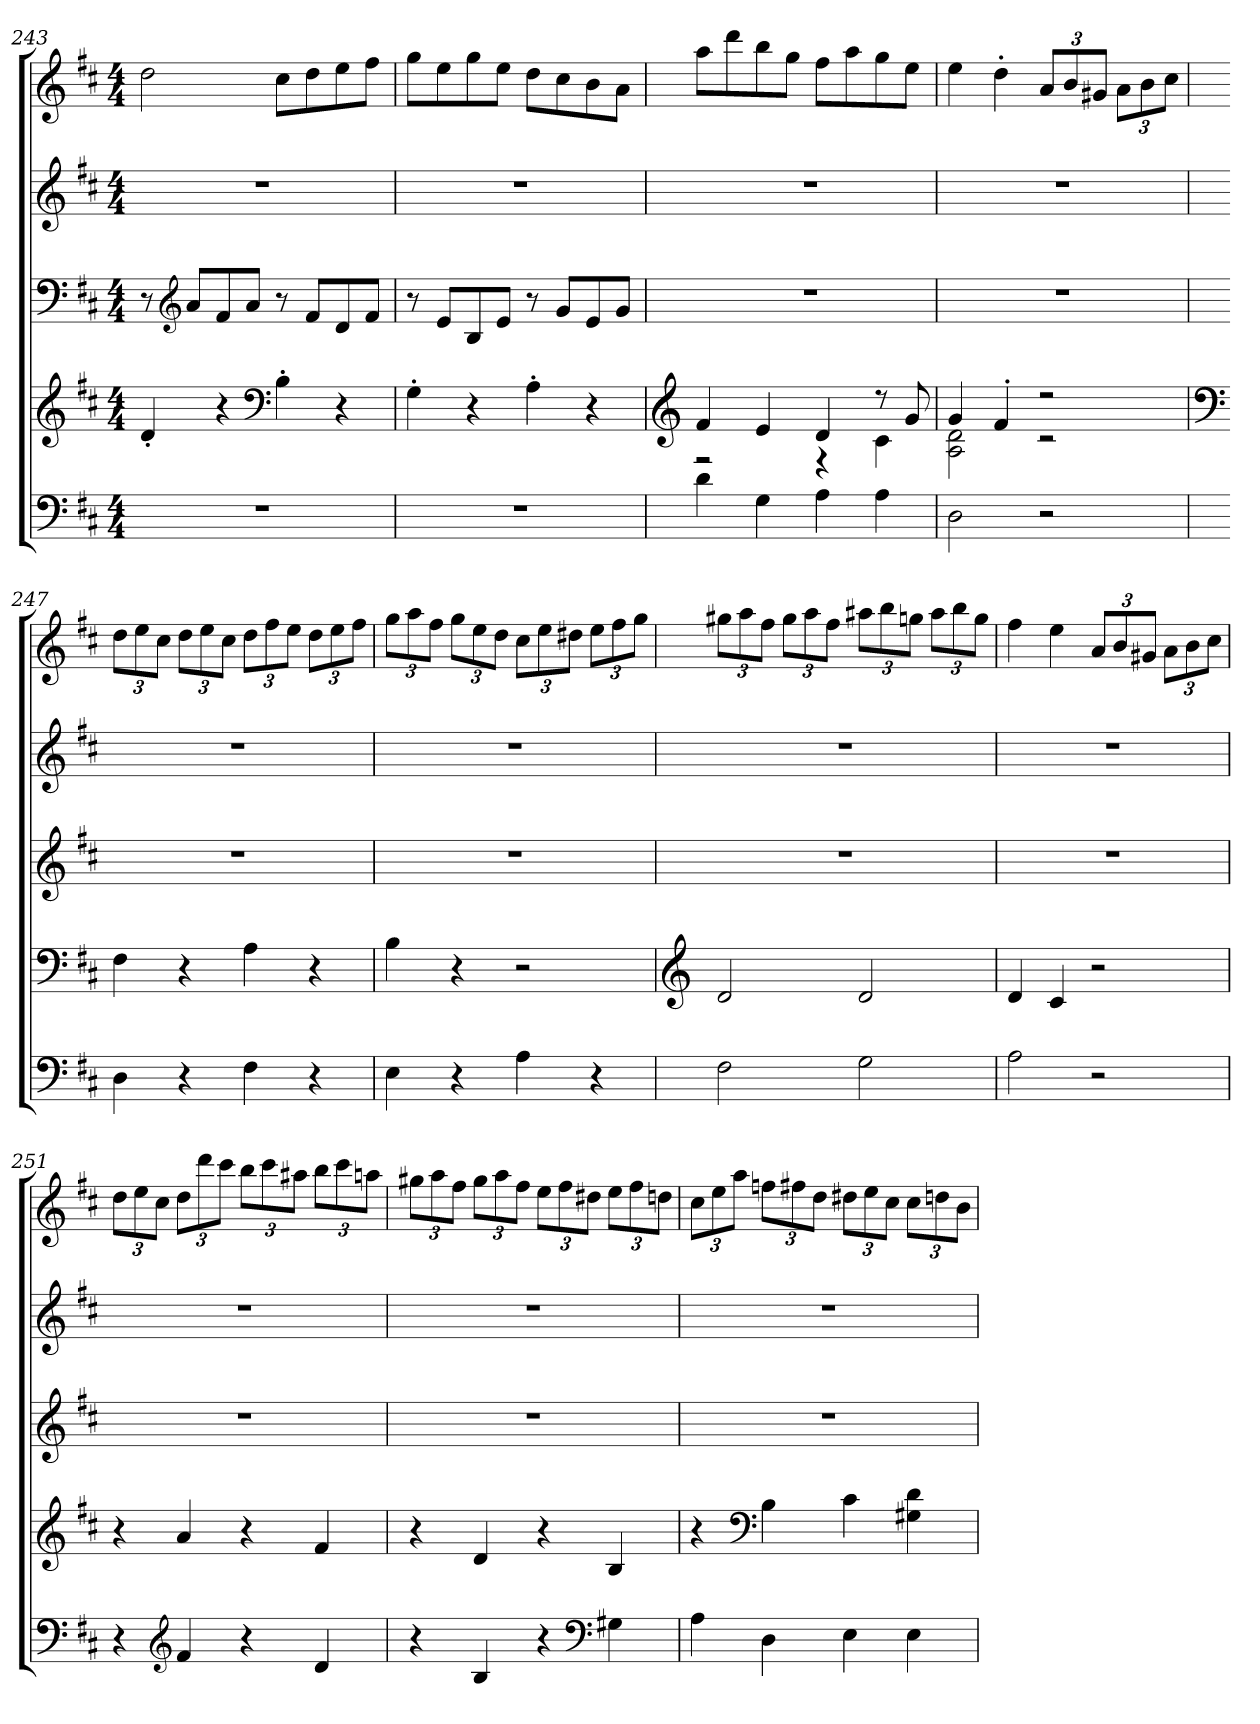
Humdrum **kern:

**kern	**kern	**kern	**kern	**kern
*part5	*part4	*part3	*part2	*part1
*staff5	*staff4	*staff3	*staff2	*staff1
*clefF4	*clefG2	*clefF4	*clefG2	*clefG2
*k[f#c#]	*k[f#c#]	*k[f#c#]	*k[f#c#]	*k[f#c#]
*M4/4	*M4/4	*M4/4	*M4/4	*M4/4
*MM87	*MM87	*MM87	*MM87	*MM87
=243	=243	=243	=243	=243
1r	4d'/	8r	1r	2dd\
*	*	*clefG2	*	*
.	.	8a/L	.	.
.	4r	8f#/	.	.
.	.	8a/J	.	.
*	*clefF4	*	*	*
.	4B'\	8r	.	8cc#\L
.	.	8f#/L	.	8dd\
.	4r	8d/	.	8ee\
.	.	8f#/J	.	8ff#\J
=244	=244	=244	=244	=244
*	*	*	*	*MM87
1r	4G'\	8r	1r	8gg\L
.	.	8e/L	.	8ee\
.	4r	8B/	.	8gg\
.	.	8e/J	.	8ee\J
.	4A'\	8r	.	8dd\L
.	.	8g/L	.	8cc#\
.	4r	8e/	.	8b\
.	.	8g/J	.	8a\J
!!LO:PB:g=z
=245	=245	=245	=245	=245
*	*clefG2	*	*	*
*	*^	*	*	*
4d\	4f#/	2r	1r	1r	8aa\L
.	.	.	.	.	8ddd\
4G\	4e/	.	.	.	8bb\
.	.	.	.	.	8gg\J
4A\	4d/	4r	.	.	8ff#\L
.	.	.	.	.	8aa\
4A\	8r	4c#\	.	.	8gg\
.	8g/	.	.	.	8ee\J
=246	=246	=246	=246	=246	=246
*	*	*	*	*	*MM80
2D\	4g/	2A\ 2d\	1r	1r	4ee\
*	*	*	*	*	*MM56
.	4f#'/	.	.	.	4dd'\
*	*	*	*	*	*Xbrackettup
*	*	*	*	*	*MM100
2r	2r	2r	.	.	12a/L
.	.	.	.	.	12b/
.	.	.	.	.	12g#X/J
.	.	.	.	.	12a\L
.	.	.	.	.	12b\
.	.	.	.	.	12cc#\J
*	*v	*v	*	*	*
=247	=247	=247	=247	=247
*	*clefF4	*	*	*
*	*	*	*	*MM102
4D\	4F#\	1r	1r	12dd\L
.	.	.	.	12ee\
.	.	.	.	12cc#\J
4r	4r	.	.	12dd\L
.	.	.	.	12ee\
.	.	.	.	12cc#\J
4F#\	4A\	.	.	12dd\L
.	.	.	.	12ff#\
.	.	.	.	12ee\J
4r	4r	.	.	12dd\L
.	.	.	.	12ee\
.	.	.	.	12ff#\J
!!LO:LB:g=z
=248	=248	=248	=248	=248
*	*	*	*	*MM102
4E\	4B\	1r	1r	12gg\L
.	.	.	.	12aa\
.	.	.	.	12ff#\J
4r	4r	.	.	12gg\L
.	.	.	.	12ee\
.	.	.	.	12dd\J
4A\	2r	.	.	12cc#\L
.	.	.	.	12ee\
.	.	.	.	12dd#X\J
4r	.	.	.	12ee\L
.	.	.	.	12ff#\
.	.	.	.	12gg\J
=249	=249	=249	=249	=249
*	*clefG2	*	*	*
*	*	*	*	*MM102
2F#\	2d/	1r	1r	12gg#X\L
.	.	.	.	12aa\
.	.	.	.	12ff#\J
.	.	.	.	12gg#\L
.	.	.	.	12aa\
.	.	.	.	12ff#\J
2G\	2d/	.	.	12aa#X\L
.	.	.	.	12bb\
.	.	.	.	12ggn\J
.	.	.	.	12aa#\L
.	.	.	.	12bb\
.	.	.	.	12gg\J
=250	=250	=250	=250	=250
2A\	4d/	1r	1r	4ff#\
*	*	*	*	*MM94
.	4c#/	.	.	4ee\
*	*	*	*	*MM102
2r	2r	.	.	12a/L
.	.	.	.	12b/
.	.	.	.	12g#X/J
.	.	.	.	12a\L
.	.	.	.	12b\
.	.	.	.	12cc#\J
!!LO:PB:g=z
=251	=251	=251	=251	=251
*	*	*	*	*MM102
4r	4r	1r	1r	12dd\L
.	.	.	.	12ee\
.	.	.	.	12cc#\J
*clefG2	*	*	*	*
4f#/	4a/	.	.	12dd\L
.	.	.	.	12ddd\
.	.	.	.	12ccc#\J
4r	4r	.	.	12bb\L
.	.	.	.	12ccc#\
.	.	.	.	12aa#X\J
4d/	4f#/	.	.	12bb\L
.	.	.	.	12ccc#\
.	.	.	.	12aan\J
=252	=252	=252	=252	=252
4r	4r	1r	1r	12gg#X\L
.	.	.	.	12aa\
.	.	.	.	12ff#\J
4B/	4d/	.	.	12gg#\L
.	.	.	.	12aa\
.	.	.	.	12ff#\J
4r	4r	.	.	12ee\L
.	.	.	.	12ff#\
.	.	.	.	12dd#X\J
*clefF4	*	*	*	*
4G#X\	4B/	.	.	12ee\L
.	.	.	.	12ff#\
.	.	.	.	12ddn\J
!!LO:LB:g=z
=253	=253	=253	=253	=253
*	*	*	*	*MM102
4A\	4r	1r	1r	12cc#\L
.	.	.	.	12ee\
.	.	.	.	12aa\J
*	*clefF4	*	*	*
4D\	4B\	.	.	12ffn\L
.	.	.	.	12ff#X\
.	.	.	.	12dd\J
4E\	4c#\	.	.	12dd#X\L
.	.	.	.	12ee\
.	.	.	.	12cc#\J
4E\	4G#X\ 4d\	.	.	12cc#\L
.	.	.	.	12ddn\
.	.	.	.	12b\J
=	=	=	=	=
*-	*-	*-	*-	*-
